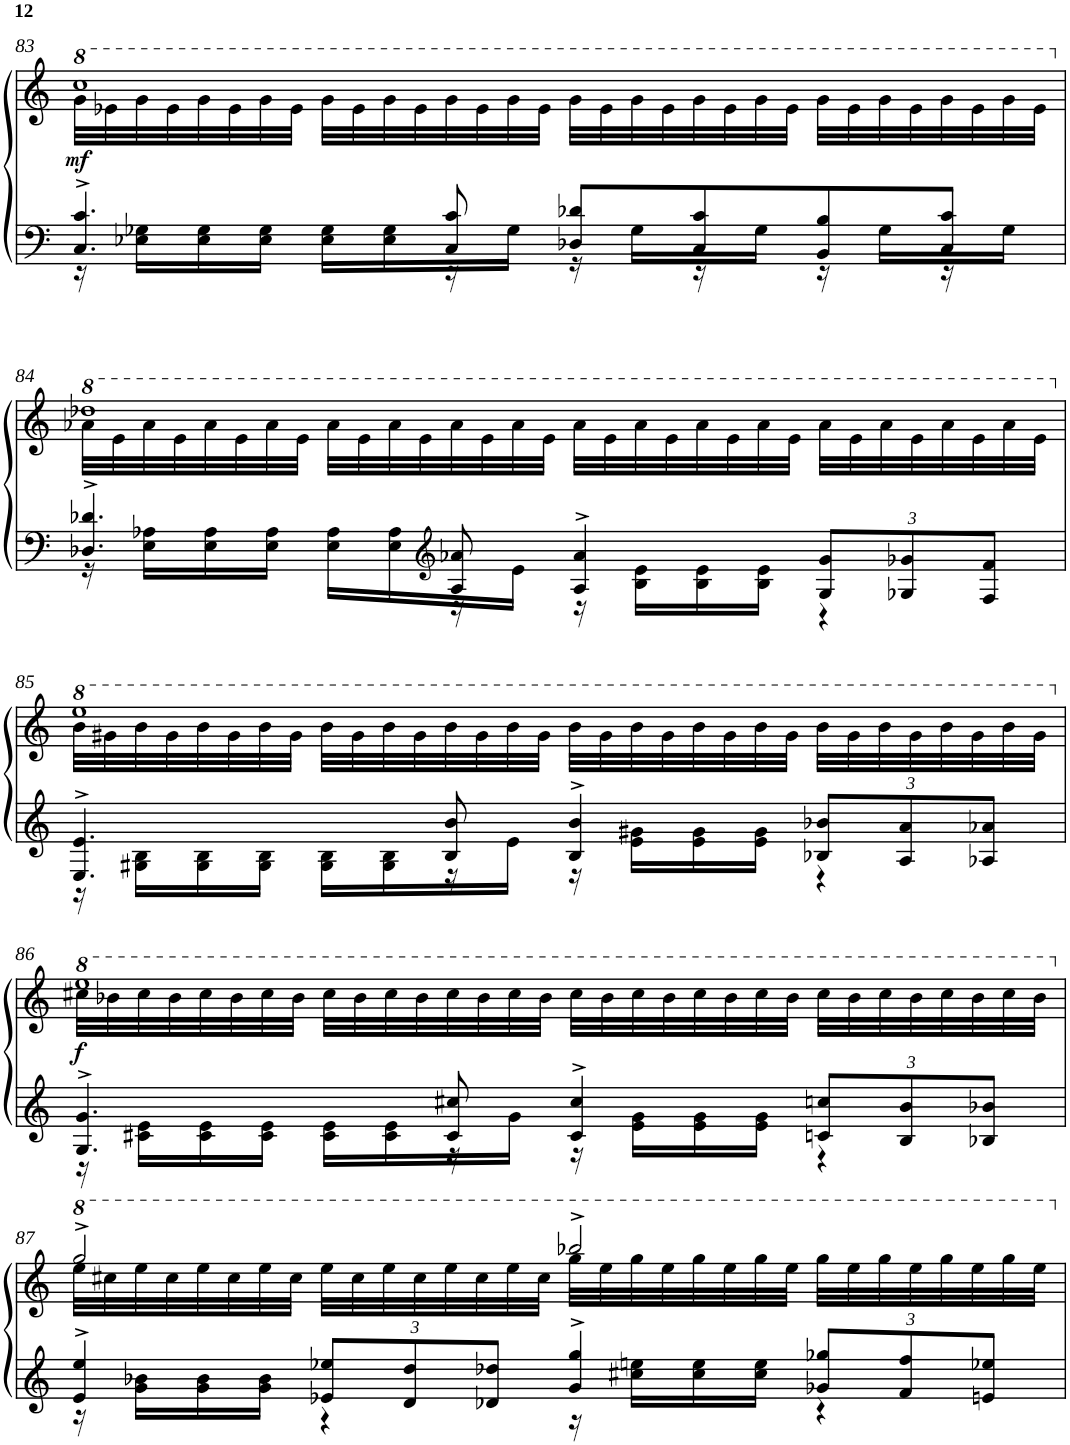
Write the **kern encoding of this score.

**kern	**kern	**dynam
*part1	*part1	*part1
*staff2	*staff1	*staff1/2
*I"Piano	*	*
*I'Pno	*	*
!!LO:PB:g=z
*clefF4	*clefG2	*
*k[]	*k[]	*
*M4/4	*M4/4	*
=83	=83	=83
*^	*	*
*	*	*8va	*
*	*	*^	*
!	!	!	!	!LO:DY:b
4.C/^> 4.c/^>	16r	1ccc	32gg\LLL	mf
.	.	.	32ee-X\	.
.	16E-X\ 16G-X\LL	.	32gg\	.
.	.	.	32ee-\	.
.	16E-\ 16G-\	.	32gg\	.
.	.	.	32ee-\	.
.	16E-\ 16G-\JJ	.	32gg\	.
.	.	.	32ee-\JJJ	.
.	16E-\ 16G-\LL	.	32gg\LLL	.
.	.	.	32ee-\	.
.	16E-\ 16G-\	.	32gg\	.
.	.	.	32ee-\	.
8C/ 8c/	16r	.	32gg\	.
.	.	.	32ee-\	.
.	16G-\JJ	.	32gg\	.
.	.	.	32ee-\JJJ	.
8D-X/ 8d-X/L	16r	.	32gg\LLL	.
.	.	.	32ee-\	.
.	16G-\LL	.	32gg\	.
.	.	.	32ee-\	.
8C/ 8c/	16r	.	32gg\	.
.	.	.	32ee-\	.
.	16G-\JJ	.	32gg\	.
.	.	.	32ee-\JJJ	.
8BB/ 8B/	16r	.	32gg\LLL	.
.	.	.	32ee-\	.
.	16G-\LL	.	32gg\	.
.	.	.	32ee-\	.
8C/ 8c/J	16r	.	32gg\	.
.	.	.	32ee-\	.
.	16G-\JJ	.	32gg\	.
.	.	.	32ee-\JJJ	.
!!LO:LB:g=z	!!
=84	=84	=84	=84	=84
*	*	*X8va	*	*
*	*	*8va	*	*
4.D-X/^> 4.d-X/^>	16r	1ddd-X	32aa-X\LLL	.
.	.	.	32ee\	.
.	16E\ 16A-X\LL	.	32aa-\	.
.	.	.	32ee\	.
.	16E\ 16A-\	.	32aa-\	.
.	.	.	32ee\	.
.	16E\ 16A-\JJ	.	32aa-\	.
.	.	.	32ee\JJJ	.
.	16E\ 16A-\LL	.	32aa-\LLL	.
.	.	.	32ee\	.
.	16E\ 16A-\	.	32aa-\	.
.	.	.	32ee\	.
*clefG2	*	*	*	*
8A-/ 8a-X/	16r	.	32aa-\	.
.	.	.	32ee\	.
.	16e\JJ	.	32aa-\	.
.	.	.	32ee\JJJ	.
4A-/^> 4a-/^>	16r	.	32aa-\LLL	.
.	.	.	32ee\	.
.	16B\ 16e\LL	.	32aa-\	.
.	.	.	32ee\	.
.	16B\ 16e\	.	32aa-\	.
.	.	.	32ee\	.
.	16B\ 16e\JJ	.	32aa-\	.
.	.	.	32ee\JJJ	.
*Xbrackettup	*	*	*	*
12G/ 12g/L	4r	.	32aa-\LLL	.
.	.	.	32ee\	.
.	.	.	32aa-\	.
12G-X/ 12g-X/	.	.	.	.
.	.	.	32ee\	.
.	.	.	32aa-\	.
.	.	.	32ee\	.
12F/ 12f/J	.	.	.	.
.	.	.	32aa-\	.
.	.	.	32ee\JJJ	.
!!LO:LB:g=z	!!
=85	=85	=85	=85	=85
*	*	*X8va	*	*
*	*	*8va	*	*
4.E/^> 4.e/^>	16r	1eee	32bb\LLL	.
.	.	.	32gg#X\	.
.	16G#X\ 16B\LL	.	32bb\	.
.	.	.	32gg#\	.
.	16G#\ 16B\	.	32bb\	.
.	.	.	32gg#\	.
.	16G#\ 16B\JJ	.	32bb\	.
.	.	.	32gg#\JJJ	.
.	16G#\ 16B\LL	.	32bb\LLL	.
.	.	.	32gg#\	.
.	16G#\ 16B\	.	32bb\	.
.	.	.	32gg#\	.
8B/ 8b/	16r	.	32bb\	.
.	.	.	32gg#\	.
.	16e\JJ	.	32bb\	.
.	.	.	32gg#\JJJ	.
4B/^> 4b/^>	16r	.	32bb\LLL	.
.	.	.	32gg#\	.
.	16e\ 16g#X\LL	.	32bb\	.
.	.	.	32gg#\	.
.	16e\ 16g#\	.	32bb\	.
.	.	.	32gg#\	.
.	16e\ 16g#\JJ	.	32bb\	.
.	.	.	32gg#\JJJ	.
12B-X/ 12b-X/L	4r	.	32bb\LLL	.
.	.	.	32gg#\	.
.	.	.	32bb\	.
12A/ 12a/	.	.	.	.
.	.	.	32gg#\	.
.	.	.	32bb\	.
.	.	.	32gg#\	.
12A-X/ 12a-X/J	.	.	.	.
.	.	.	32bb\	.
.	.	.	32gg#\JJJ	.
!!LO:LB:g=z	!!
=86	=86	=86	=86	=86
*	*	*X8va	*	*
*	*	*8va	*	*
!	!	!	!	!LO:DY:b
4.G/^> 4.g/^>	16r	1eee	32ccc#X\LLL	f
.	.	.	32bb-X\	.
.	16c#X\ 16e\LL	.	32ccc#\	.
.	.	.	32bb-\	.
.	16c#\ 16e\	.	32ccc#\	.
.	.	.	32bb-\	.
.	16c#\ 16e\JJ	.	32ccc#\	.
.	.	.	32bb-\JJJ	.
.	16c#\ 16e\LL	.	32ccc#\LLL	.
.	.	.	32bb-\	.
.	16c#\ 16e\	.	32ccc#\	.
.	.	.	32bb-\	.
8c#/ 8cc#X/	16r	.	32ccc#\	.
.	.	.	32bb-\	.
.	16g\JJ	.	32ccc#\	.
.	.	.	32bb-\JJJ	.
4c#/^> 4cc#/^>	16r	.	32ccc#\LLL	.
.	.	.	32bb-\	.
.	16e\ 16g\LL	.	32ccc#\	.
.	.	.	32bb-\	.
.	16e\ 16g\	.	32ccc#\	.
.	.	.	32bb-\	.
.	16e\ 16g\JJ	.	32ccc#\	.
.	.	.	32bb-\JJJ	.
12cn/ 12ccn/L	4r	.	32ccc#\LLL	.
.	.	.	32bb-\	.
.	.	.	32ccc#\	.
12B/ 12b/	.	.	.	.
.	.	.	32bb-\	.
.	.	.	32ccc#\	.
.	.	.	32bb-\	.
12B-X/ 12b-X/J	.	.	.	.
.	.	.	32ccc#\	.
.	.	.	32bb-\JJJ	.
!!LO:LB:g=z	!!
=87	=87	=87	=87	=87
*	*	*X8va	*	*
*	*	*8va	*	*
4e/^> 4ee/^>	16r	2ggg^>/	32eee\LLL	.
.	.	.	32ccc#X\	.
.	16g\ 16b-X\LL	.	32eee\	.
.	.	.	32ccc#\	.
.	16g\ 16b-\	.	32eee\	.
.	.	.	32ccc#\	.
.	16g\ 16b-\JJ	.	32eee\	.
.	.	.	32ccc#\JJJ	.
12e-X/ 12ee-X/L	4r	.	32eee\LLL	.
.	.	.	32ccc#\	.
.	.	.	32eee\	.
12d/ 12dd/	.	.	.	.
.	.	.	32ccc#\	.
.	.	.	32eee\	.
.	.	.	32ccc#\	.
12d-X/ 12dd-X/J	.	.	.	.
.	.	.	32eee\	.
.	.	.	32ccc#\JJJ	.
4g/^> 4gg/^>	16r	2bbb-X^>/	32ggg\LLL	.
.	.	.	32eee\	.
.	16cc#X\ 16een\LL	.	32ggg\	.
.	.	.	32eee\	.
.	16cc#\ 16ee\	.	32ggg\	.
.	.	.	32eee\	.
.	16cc#\ 16ee\JJ	.	32ggg\	.
.	.	.	32eee\JJJ	.
12g-X/ 12gg-X/L	4r	.	32ggg\LLL	.
.	.	.	32eee\	.
.	.	.	32ggg\	.
12f/ 12ff/	.	.	.	.
.	.	.	32eee\	.
.	.	.	32ggg\	.
.	.	.	32eee\	.
12en/ 12ee-X/J	.	.	.	.
.	.	.	32ggg\	.
.	.	.	32eee\JJJ	.
*v	*v	*	*	*
*	*X8va	*	*
*	*v	*v	*
=	=	=
*-	*-	*-
